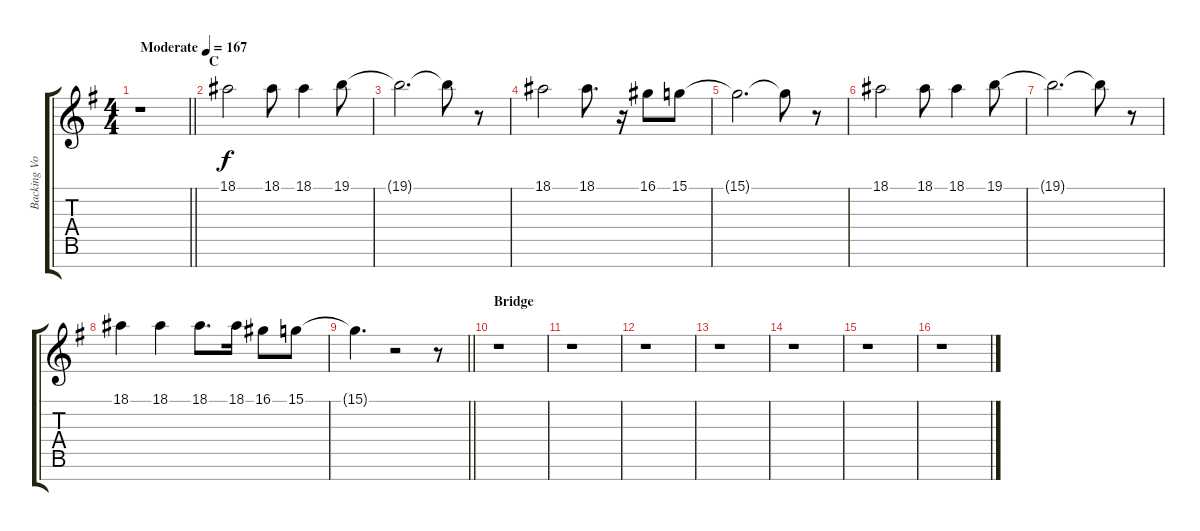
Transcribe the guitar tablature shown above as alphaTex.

\track ("Backing Vocal" "Backing Vo") {instrument piccolo}
\staff {score tabs}
\tuning (E4 B3 G3 D3 A2 E2 B1) {hide}
\ts (4 4)
\tempo (167 "Moderate")
\clef g2
\barLineRight lightlight
\ks g
r.1{dy f instrument piccolo} |
\section ("" "C")
18.1.2 18.1.8 18.1.4 19.1.8 |
19.1{t}.2{d} 19.1{t}.8 r.8 |
18.1.2 18.1.8{d} r.16 16.1.8 15.1.8 |
15.1{t}.2{d} 15.1{t}.8 r.8 |
18.1.2 18.1.8 18.1.4 19.1.8 |
19.1{t}.2{d} 19.1{t}.8 r.8 |
18.1.4 18.1.4 18.1.8{d} 18.1.16 16.1.8 15.1.8 |
\barLineRight lightlight
15.1{t}.4{d} r.2 r.8 |
\section ("" "Bridge")
r.1 |
r.1 |
r.1 |
r.1 |
r.1 |
r.1 |
r.1
